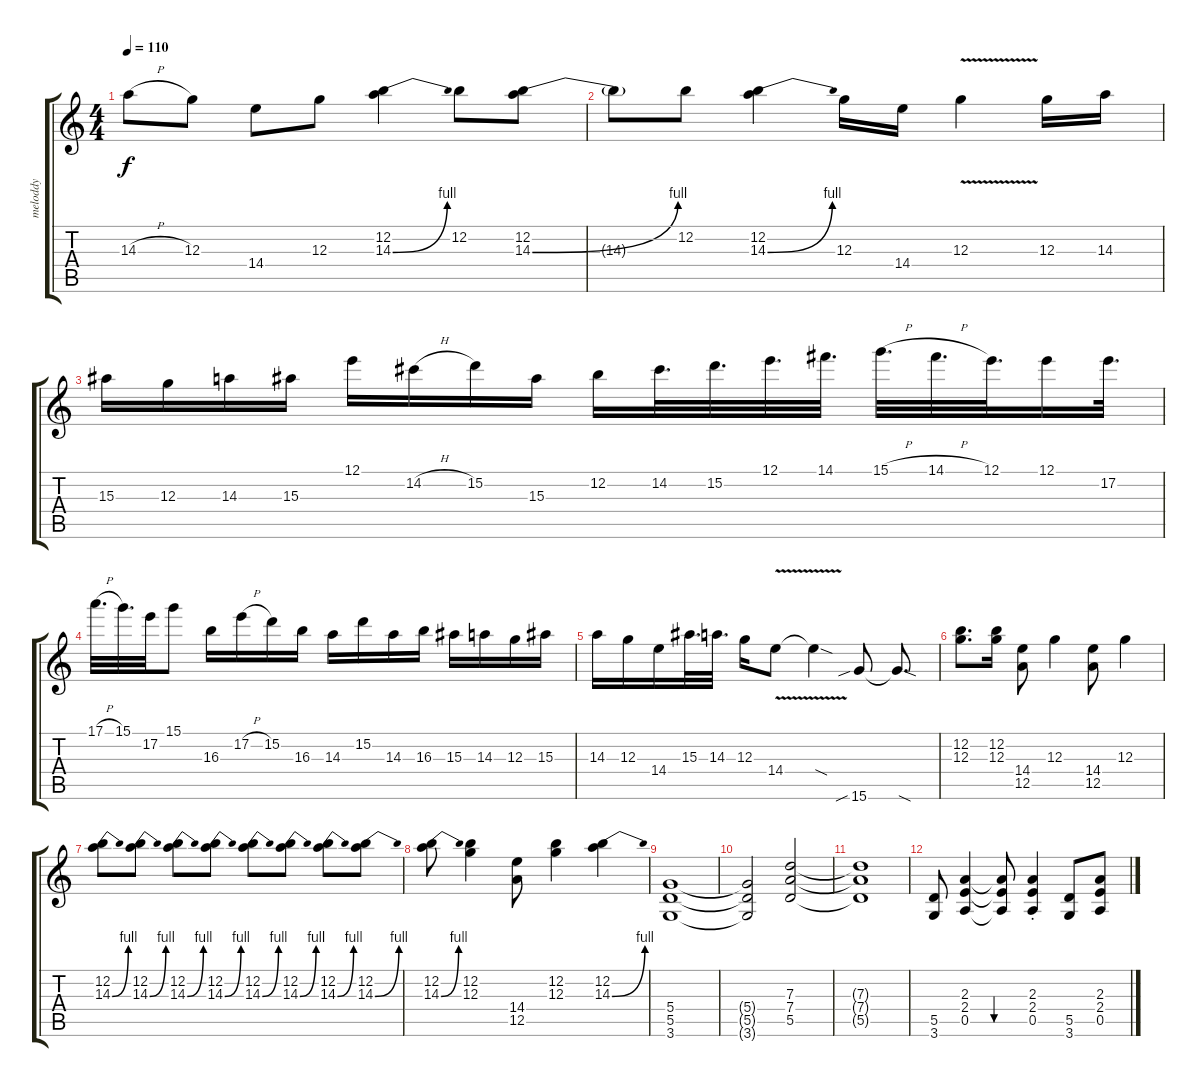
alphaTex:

\track ("meloddy" "meloddy") {instrument distortionguitar}
\staff {score tabs}
\tuning (E4 B3 G3 D3 A2 E2) {hide}
\ts (4 4)
\tempo 110
\clef g2
\ks c
14.3{h}.8{dy f} 12.3.8 14.4.8 12.3.8 (12.2 14.3{be (bend 0 0 60 4)}).4 12.2.8 (12.2 14.3{be (bend 0 0 60 4)}).8 |
14.3{t}.8 12.2.8 (12.2 14.3{be (bend 0 0 60 4)}).4 12.3.16 14.4.16 12.3{v}.4 12.3.16 14.3.16 |
15.3.16 12.3.16 14.3.16 15.3.16 12.1.16 14.2{h}.16 15.2.16 15.3.16 12.2.16 14.2.32{d} 15.2.32{d} 12.1.32{d} 14.1.32{d} 15.1{h}.32{d} 14.1{h}.32{d} 12.1.32{d} 12.1.16 17.2.32{d} |
17.1{h}.32{d} 15.1.32{d} 17.2.32 15.1.8 16.3.16 17.2{h}.16 15.2.16 16.3.16 14.3.16 15.2.16 14.3.16 16.3.16 15.3.16 14.3.16 12.3.16 15.3.16 |
14.3.16 12.3.16 14.4.16 15.3.32{d} 14.3.32{d} 12.3.16 14.4{v}.8 14.4{sod t}.4 15.6{sib}.8 15.6{sod t}.8{d} |
(12.2 12.3).8{d} (12.2 12.3).16 (14.4 12.5).8 12.3.4 (14.4 12.5).8 12.3.4 |
(12.2 14.3{be (bend 0 0 60 4)}).8 (12.2 14.3{be (bend 0 0 60 4)}).8 (12.2 14.3{be (bend 0 0 60 4)}).8 (12.2 14.3{be (bend 0 0 60 4)}).8 (12.2 14.3{be (bend 0 0 60 4)}).8 (12.2 14.3{be (bend 0 0 60 4)}).8 (12.2 14.3{be (bend 0 0 60 4)}).8 (12.2 14.3{be (bend 0 0 60 4)}).8 |
(12.2 14.3{be (bend 0 0 60 4)}).8 (12.2 12.3).4 (14.4 12.5).8 (12.2 12.3).4 (12.2 14.3{be (bend 0 0 60 4)}).4 |
(5.4 5.5 3.6).1 |
(5.4{t} 5.5{t} 3.6{t}).2 (7.3 7.4 5.5).2 |
(7.3{t} 7.4{t} 5.5{t}).1 |
(5.5 3.6).8 (2.3 2.4 0.5).4 (2.3{t} 2.4{t} 0.5{t}).8{bu 60} (2.3{st} 2.4{st} 0.5{st}).4 (5.5 3.6).8 (2.3 2.4 0.5).8
